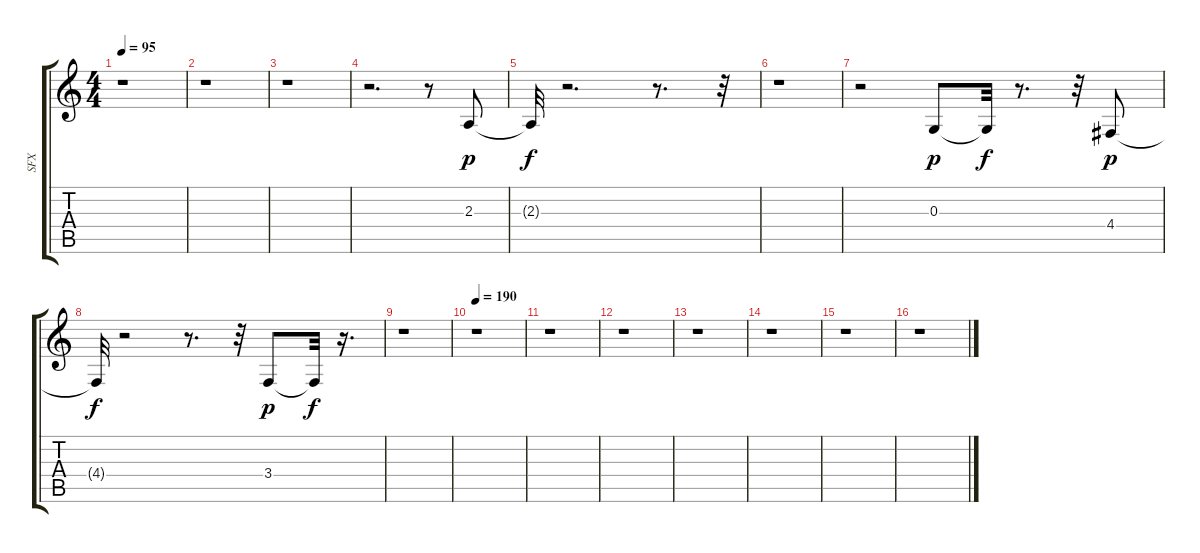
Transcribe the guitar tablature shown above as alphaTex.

\track ("SFX" "SFX") {instrument guitarfretnoise}
\staff {score tabs}
\tuning (E4 B3 G3 D3 A2 E2) {hide}
\ts (4 4)
\tempo 95
\clef g2
\ks c
r.1{dy p instrument guitarfretnoise} |
r.1 |
r.1 |
r.2{d} r.8 2.3.8 |
2.3{t}.32{dy f} r.2{d} r.8{d} r.32 |
r.1 |
r.2 0.3.8{dy p} 0.3{t}.32{dy f} r.8{d} r.32 4.4.8{dy p} |
4.4{t}.32{dy f} r.2 r.8{d} r.32 3.4.8{dy p} 3.4{t}.32{dy f} r.16{d} |
r.1 |
\tempo 190
r.1 |
r.1 |
r.1 |
r.1 |
r.1 |
r.1 |
r.1
